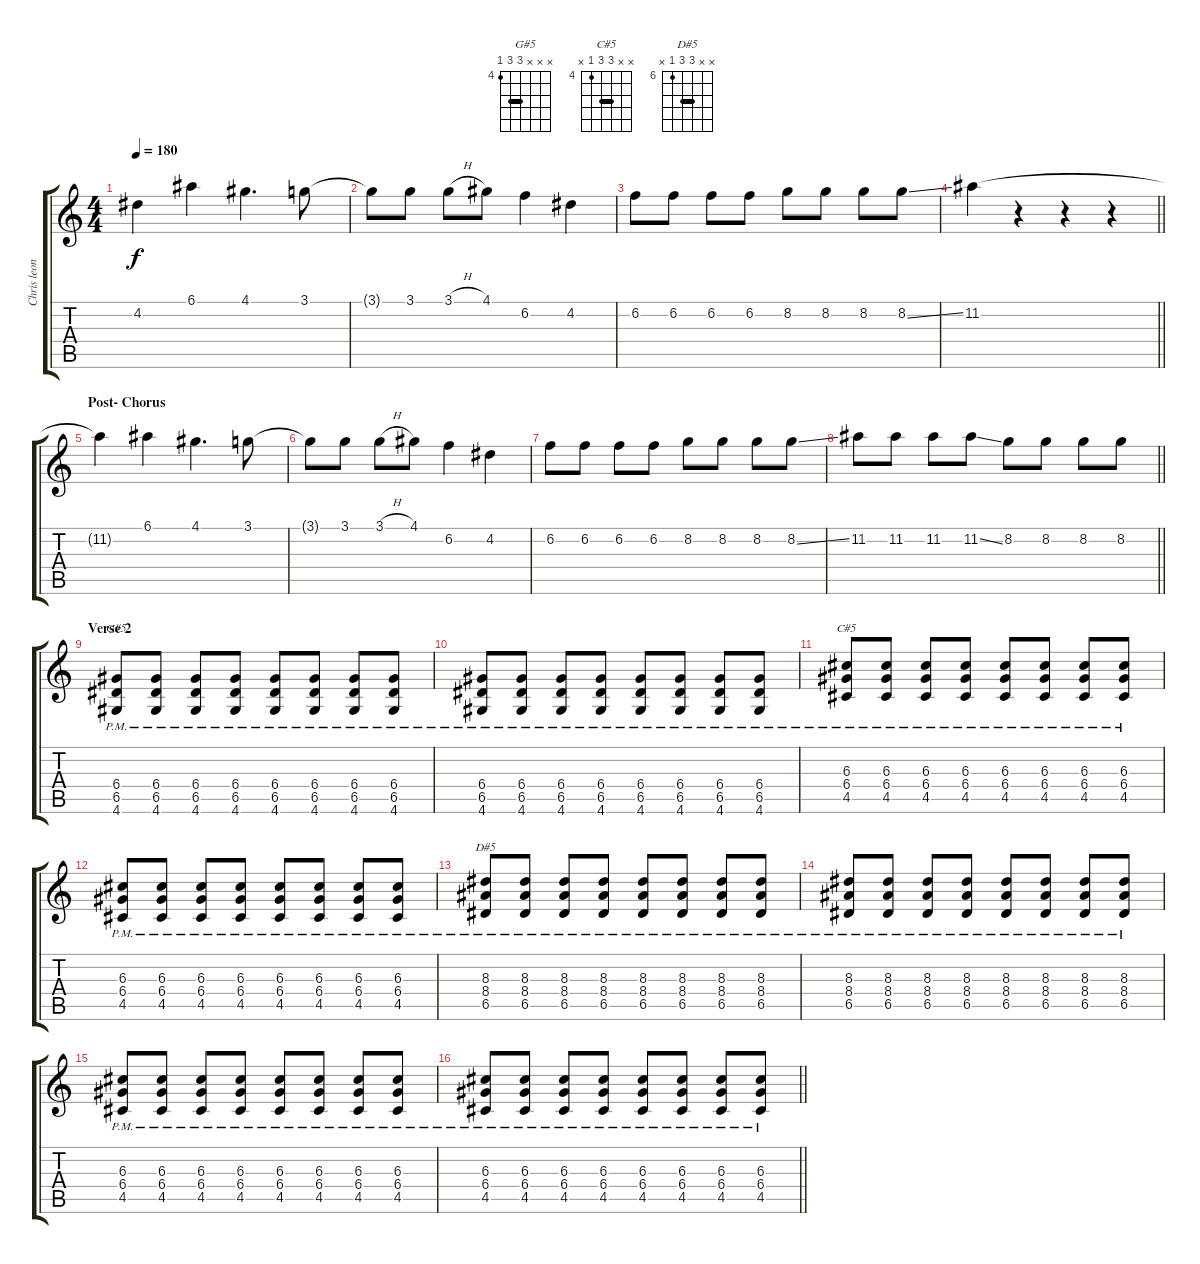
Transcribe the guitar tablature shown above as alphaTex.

\track ("Chris leonard (3rd Guitarist)" "Chris leon") {instrument distortionguitar}
\staff {score tabs}
\tuning (E4 B3 G3 D3 A2 E2) {hide}
\chord ("G#5" x x x 6 6 4) {firstfret 4 barre 6}
\chord ("C#5" x x 6 6 4 x) {firstfret 4 barre 6}
\chord ("D#5" x x 8 8 6 x) {firstfret 6 barre 8}
\ts (4 4)
\tempo 180
\clef g2
\ks c
4.2{t}.4{dy f} 6.1.4 4.1.4{d} 3.1.8 |
3.1{t}.8 3.1.8 3.1{h}.8 4.1.8 6.2.4 4.2.4 |
6.2.8 6.2.8 6.2.8 6.2.8 8.2.8 8.2.8 8.2.8 8.2{ss}.8 |
\barLineRight lightlight
11.2.4 r.4 r.4 r.4 |
\section ("" "Post- Chorus")
11.2{t}.4 6.1.4 4.1.4{d} 3.1.8 |
3.1{t}.8 3.1.8 3.1{h}.8 4.1.8 6.2.4 4.2.4 |
6.2.8 6.2.8 6.2.8 6.2.8 8.2.8 8.2.8 8.2.8 8.2{ss}.8 |
\barLineRight lightlight
11.2.8 11.2.8 11.2.8 11.2{ss}.8 8.2.8 8.2.8 8.2.8 8.2.8 |
\section ("" "Verse 2")
(6.4{pm} 6.5{pm} 4.6{pm}).8{ch "G#5"} (6.4{pm} 6.5{pm} 4.6{pm}).8 (6.4{pm} 6.5{pm} 4.6{pm}).8 (6.4{pm} 6.5{pm} 4.6{pm}).8 (6.4{pm} 6.5{pm} 4.6{pm}).8 (6.4{pm} 6.5{pm} 4.6{pm}).8 (6.4{pm} 6.5{pm} 4.6{pm}).8 (6.4{pm} 6.5{pm} 4.6{pm}).8 |
(6.4{pm} 6.5{pm} 4.6{pm}).8 (6.4{pm} 6.5{pm} 4.6{pm}).8 (6.4{pm} 6.5{pm} 4.6{pm}).8 (6.4{pm} 6.5{pm} 4.6{pm}).8 (6.4{pm} 6.5{pm} 4.6{pm}).8 (6.4{pm} 6.5{pm} 4.6{pm}).8 (6.4{pm} 6.5{pm} 4.6{pm}).8 (6.4{pm} 6.5{pm} 4.6{pm}).8 |
(6.3{pm} 6.4{pm} 4.5{pm}).8{ch "C#5"} (6.3{pm} 6.4{pm} 4.5{pm}).8 (6.3{pm} 6.4{pm} 4.5{pm}).8 (6.3{pm} 6.4{pm} 4.5{pm}).8 (6.3{pm} 6.4{pm} 4.5{pm}).8 (6.3{pm} 6.4{pm} 4.5{pm}).8 (6.3{pm} 6.4{pm} 4.5{pm}).8 (6.3{pm} 6.4{pm} 4.5{pm}).8 |
(6.3{pm} 6.4{pm} 4.5{pm}).8 (6.3{pm} 6.4{pm} 4.5{pm}).8 (6.3{pm} 6.4{pm} 4.5{pm}).8 (6.3{pm} 6.4{pm} 4.5{pm}).8 (6.3{pm} 6.4{pm} 4.5{pm}).8 (6.3{pm} 6.4{pm} 4.5{pm}).8 (6.3{pm} 6.4{pm} 4.5{pm}).8 (6.3{pm} 6.4{pm} 4.5{pm}).8 |
(8.3{pm} 8.4{pm} 6.5{pm}).8{ch "D#5"} (8.3{pm} 8.4{pm} 6.5{pm}).8 (8.3{pm} 8.4{pm} 6.5{pm}).8 (8.3{pm} 8.4{pm} 6.5{pm}).8 (8.3{pm} 8.4{pm} 6.5{pm}).8 (8.3{pm} 8.4{pm} 6.5{pm}).8 (8.3{pm} 8.4{pm} 6.5{pm}).8 (8.3{pm} 8.4{pm} 6.5{pm}).8 |
(8.3{pm} 8.4{pm} 6.5{pm}).8 (8.3{pm} 8.4{pm} 6.5{pm}).8 (8.3{pm} 8.4{pm} 6.5{pm}).8 (8.3{pm} 8.4{pm} 6.5{pm}).8 (8.3{pm} 8.4{pm} 6.5{pm}).8 (8.3{pm} 8.4{pm} 6.5{pm}).8 (8.3{pm} 8.4{pm} 6.5{pm}).8 (8.3{pm} 8.4{pm} 6.5{pm}).8 |
(6.3{pm} 6.4{pm} 4.5{pm}).8 (6.3{pm} 6.4{pm} 4.5{pm}).8 (6.3{pm} 6.4{pm} 4.5{pm}).8 (6.3{pm} 6.4{pm} 4.5{pm}).8 (6.3{pm} 6.4{pm} 4.5{pm}).8 (6.3{pm} 6.4{pm} 4.5{pm}).8 (6.3{pm} 6.4{pm} 4.5{pm}).8 (6.3{pm} 6.4{pm} 4.5{pm}).8 |
\barLineRight lightlight
(6.3{pm} 6.4{pm} 4.5{pm}).8 (6.3{pm} 6.4{pm} 4.5{pm}).8 (6.3{pm} 6.4{pm} 4.5{pm}).8 (6.3{pm} 6.4{pm} 4.5{pm}).8 (6.3{pm} 6.4{pm} 4.5{pm}).8 (6.3{pm} 6.4{pm} 4.5{pm}).8 (6.3{pm} 6.4{pm} 4.5{pm}).8 (6.3{pm} 6.4{pm} 4.5{pm}).8
